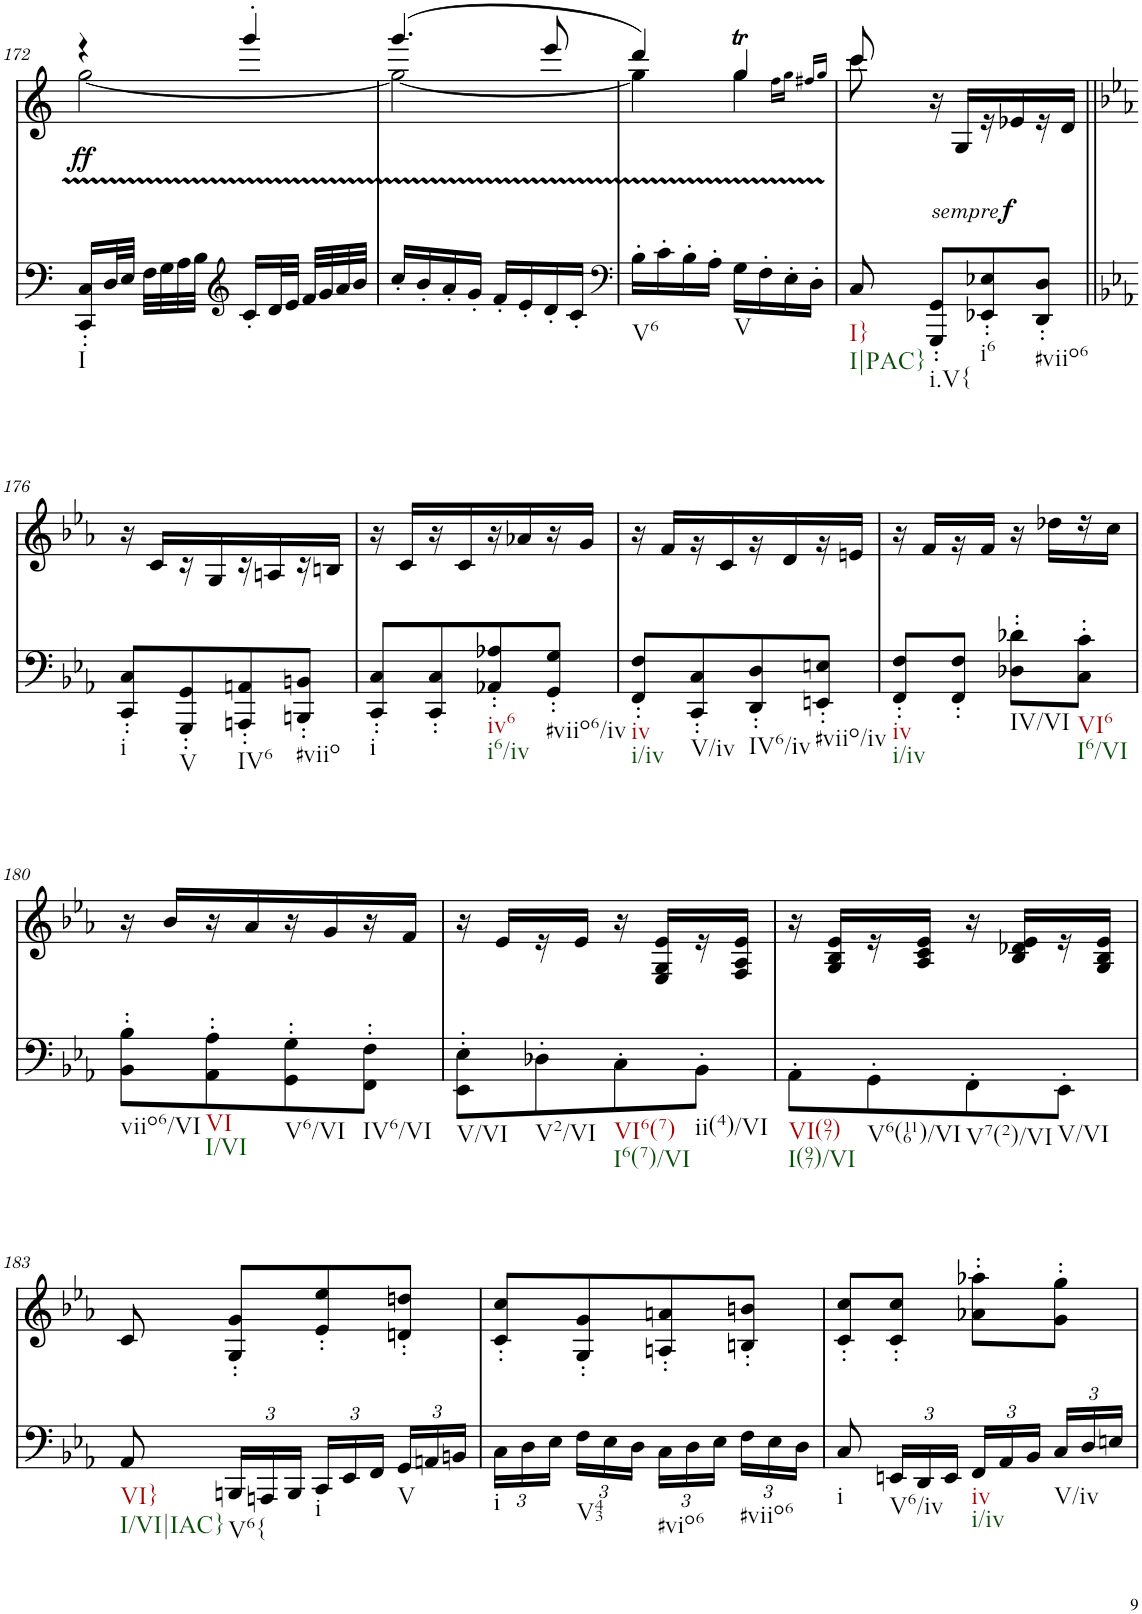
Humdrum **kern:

**kern	**dynam	**kern	**text	**dynam
*part2	*part2	*part1	*part1	*part1
*staff2	*staff2	*staff1	*staff1	*staff1
*I"piano	*	*I"piano	*	*
*I'Pno	*	*I'Pno	*	*
!!LO:PB:g=z
*clefF4	*	*clefG2	*	*
*k[]	*	*k[]	*	*
*M2/4	*	*M2/4	*	*
=172	=172	=172	=172	=172
*	*	*^	*	*
!LO:TX:b:t=I	!	!	!	!	!
!	!	!	!	!LO:LY:b	!LO:DY:b
16CC/' 16C/'LL	.	4r	[2gg\	ff	ff
32D/L	.	.	.	.	.
32E/JJJ	.	.	.	.	.
32F\LLL	.	.	.	.	.
32G\	.	.	.	.	.
32A\	.	.	.	.	.
32B\JJJ	.	.	.	.	.
*clefG2	*	*	*	*	*
16c'/LL	.	4ggg'/	.	.	.
32d/L	.	.	.	.	.
32e/JJJ	.	.	.	.	.
32f/LLL	.	.	.	.	.
32g/	.	.	.	.	.
32a/	.	.	.	.	.
32b/JJJ	.	.	.	.	.
=173	=173	=173	=173	=173	=173
16cc'/LL	.	(4.ggg/	2gg\_	.	.
16b'/	.	.	.	.	.
16a'/	.	.	.	.	.
16g'/JJ	.	.	.	.	.
16f'/LL	.	.	.	.	.
16e'/	.	.	.	.	.
16d'/	.	8eee/	.	.	.
16c'/JJ	.	.	.	.	.
=174	=174	=174	=174	=174	=174
*clefF4	*	*	*	*	*
!LO:TX:b:t=V6	!	!	!	!	!
16B'\LL	.	4ddd/)	4gg\]	.	.
16c'\	.	.	.	.	.
16B'\	.	.	.	.	.
16A'\JJ	.	.	.	.	.
!LO:TX:b:t=V	!	!	!	!	!
16G\LL	.	4ggT/	4gg\	.	.
16F'\	.	.	.	.	.
16E'\	.	.	.	.	.
16D'\JJ	.	.	.	.	.
.	.	16qff#X/LL	16qff#\LL	.	.
.	.	16qgg/JJ	16qgg\JJ	.	.
=175	=175	=175	=175	=175	=175
!LO:TX:b:t=I}	!	!	!	!	!
!LO:TX:b:t=I|PAC}	!	!	!	!	!
8C/	.	8ccc/	8ccc\	.	.
!LO:TX:b:t=i.V{	!	!	!	!	!
!	!LO:DY:a	!	!	!	!
8GGG/' 8GG/'L	other-dynamics	16r	4.ryy	.	.
.	.	16G/LL	.	.	.
!LO:TX:b:t=i6	!	!	!	!	!
!	!LO:DY:a	!	!	!	!
8EE-X/' 8E-X/'	f	16r	.	.	.
.	.	16e-X/	.	.	.
!LO:TX:b:t=#viio6	!	!	!	!	!
8DD/' 8D/'J	.	16r	.	.	.
.	.	16d/JJ	.	.	.
*	*	*v	*v	*	*
!!LO:LB:g=z
=176||	=176||	=176||	=176||	=176||
*k[b-e-a-]	*	*k[b-e-a-]	*	*
*c:	*	*c:	*	*
!LO:TX:b:t=i	!	!	!	!
8CC/' 8C/'L	.	16r	.	.
.	.	16c/LL	.	.
!LO:TX:b:t=V	!	!	!	!
8GGG/' 8GG/'	.	16r	.	.
.	.	16G/	.	.
!LO:TX:b:t=IV6	!	!	!	!
8AAAn/' 8AAn/'	.	16r	.	.
.	.	16An/	.	.
!LO:TX:b:t=#viio	!	!	!	!
8BBBn/' 8BBn/'J	.	16r	.	.
.	.	16Bn/JJ	.	.
=177	=177	=177	=177	=177
!LO:TX:b:t=i	!	!	!	!
8CC/' 8C/'L	.	16r	.	.
.	.	16c/LL	.	.
8CC/' 8C/'	.	16r	.	.
.	.	16c/	.	.
!LO:TX:b:t=iv6	!	!	!	!
!LO:TX:b:t=i6/iv	!	!	!	!
8AA-X/' 8A-X/'	.	16r	.	.
.	.	16a-X/	.	.
!LO:TX:b:t=#viio6/iv	!	!	!	!
8GG/' 8G/'J	.	16r	.	.
.	.	16g/JJ	.	.
=178	=178	=178	=178	=178
!LO:TX:b:t=iv	!	!	!	!
!LO:TX:b:t=i/iv	!	!	!	!
8FF/' 8F/'L	.	16r	.	.
.	.	16f/LL	.	.
!LO:TX:b:t=V/iv	!	!	!	!
8CC/' 8C/'	.	16r	.	.
.	.	16c/	.	.
!LO:TX:b:t=IV6/iv	!	!	!	!
8DD/' 8D/'	.	16r	.	.
.	.	16d/	.	.
!LO:TX:b:t=#viio/iv	!	!	!	!
8EEn/' 8En/'J	.	16r	.	.
.	.	16en/JJ	.	.
=179	=179	=179	=179	=179
!LO:TX:b:t=iv	!	!	!	!
!LO:TX:b:t=i/iv	!	!	!	!
8FF/' 8F/'L	.	16r	.	.
.	.	16f/LL	.	.
8FF/' 8F/'J	.	16r	.	.
.	.	16f/JJ	.	.
!LO:TX:b:t=IV/VI	!	!	!	!
8D-X\' 8d-X\'L	.	16r	.	.
.	.	16dd-X\LL	.	.
!LO:TX:b:t=VI6	!	!	!	!
!LO:TX:b:t=I6/VI	!	!	!	!
8C\' 8c\'J	.	16r	.	.
.	.	16cc\JJ	.	.
!!LO:LB:g=z
=180	=180	=180	=180	=180
!LO:TX:b:t=viio6/VI	!	!	!	!
8BB-\' 8B-\'L	.	16r	.	.
.	.	16b-/LL	.	.
!LO:TX:b:t=VI	!	!	!	!
!LO:TX:b:t=I/VI	!	!	!	!
8AA-\' 8A-\'	.	16r	.	.
.	.	16a-/	.	.
!LO:TX:b:t=V6/VI	!	!	!	!
8GG\' 8G\'	.	16r	.	.
.	.	16g/	.	.
!LO:TX:b:t=IV6/VI	!	!	!	!
8FF\' 8F\'J	.	16r	.	.
.	.	16f/JJ	.	.
=181	=181	=181	=181	=181
!LO:TX:b:t=V/VI	!	!	!	!
8EE-\' 8E-\'L	.	16r	.	.
.	.	16e-/LL	.	.
!LO:TX:b:t=V2/VI	!	!	!	!
8D-X'\	.	16r	.	.
.	.	16e-/JJ	.	.
!LO:TX:b:t=VI6(7)	!	!	!	!
!LO:TX:b:t=I6(7)/VI	!	!	!	!
8C'\	.	16r	.	.
.	.	16E-/ 16G/ 16e-/LL	.	.
!LO:TX:b:t=ii(4)/VI	!	!	!	!
8BB-'\J	.	16r	.	.
.	.	16F/ 16A-/ 16e-/JJ	.	.
=182	=182	=182	=182	=182
!LO:TX:b:t=VI(97)	!	!	!	!
!LO:TX:b:t=I(97)/VI	!	!	!	!
8AA-'\L	.	16r	.	.
.	.	16G/ 16B-/ 16e-/LL	.	.
!LO:TX:b:t=V6(116)/VI	!	!	!	!
8GG'\	.	16r	.	.
.	.	16A-/ 16c/ 16e-/JJ	.	.
!LO:TX:b:t=V7(2)/VI	!	!	!	!
8FF'\	.	16r	.	.
.	.	16B-/ 16d-X/ 16e-/LL	.	.
!LO:TX:b:t=V/VI	!	!	!	!
8EE-'\J	.	16r	.	.
.	.	16G/ 16B-/ 16e-/JJ	.	.
!!LO:LB:g=z
=183	=183	=183	=183	=183
!LO:TX:b:t=VI}	!	!	!	!
!LO:TX:b:t=I/VI|IAC}	!	!	!	!
8AA-/	.	8c/	.	.
*Xbrackettup	*	*	*	*
!LO:TX:b:t=V6{	!	!	!	!
24BBBn/LL	.	8G/' 8g/'L	.	.
24AAAn/	.	.	.	.
24BBB/JJ	.	.	.	.
!LO:TX:b:t=i	!	!	!	!
24CC/LL	.	8e-/' 8ee-/'	.	.
24EE-/	.	.	.	.
24FF/JJ	.	.	.	.
!LO:TX:b:t=V	!	!	!	!
24GG/LL	.	8dn/' 8ddn/'J	.	.
24AAn/	.	.	.	.
24BBn/JJ	.	.	.	.
=184	=184	=184	=184	=184
!LO:TX:b:t=i	!	!	!	!
24C\LL	.	8c/' 8cc/'L	.	.
24D\	.	.	.	.
24E-\JJ	.	.	.	.
!LO:TX:b:t=V43	!	!	!	!
24F\LL	.	8G/' 8g/'	.	.
24E-\	.	.	.	.
24D\JJ	.	.	.	.
!LO:TX:b:t=#vio6	!	!	!	!
24C\LL	.	8An/' 8an/'	.	.
24D\	.	.	.	.
24E-\JJ	.	.	.	.
!LO:TX:b:t=#viio6	!	!	!	!
24F\LL	.	8Bn/' 8bn/'J	.	.
24E-\	.	.	.	.
24D\JJ	.	.	.	.
=185	=185	=185	=185	=185
!LO:TX:b:t=i	!	!	!	!
8C/	.	8c/' 8cc/'L	.	.
!LO:TX:b:t=V6/iv	!	!	!	!
24EEn/LL	.	8c/' 8cc/'J	.	.
24DD/	.	.	.	.
24EE/JJ	.	.	.	.
!LO:TX:b:t=iv	!	!	!	!
!LO:TX:b:t=i/iv	!	!	!	!
24FF/LL	.	8a-X\' 8aa-X\'L	.	.
24AA-/	.	.	.	.
24BB-/JJ	.	.	.	.
!LO:TX:b:t=V/iv	!	!	!	!
24C/LL	.	8g\' 8gg\'J	.	.
24D/	.	.	.	.
24En/JJ	.	.	.	.
=	=	=	=	=
*-	*-	*-	*-	*-
